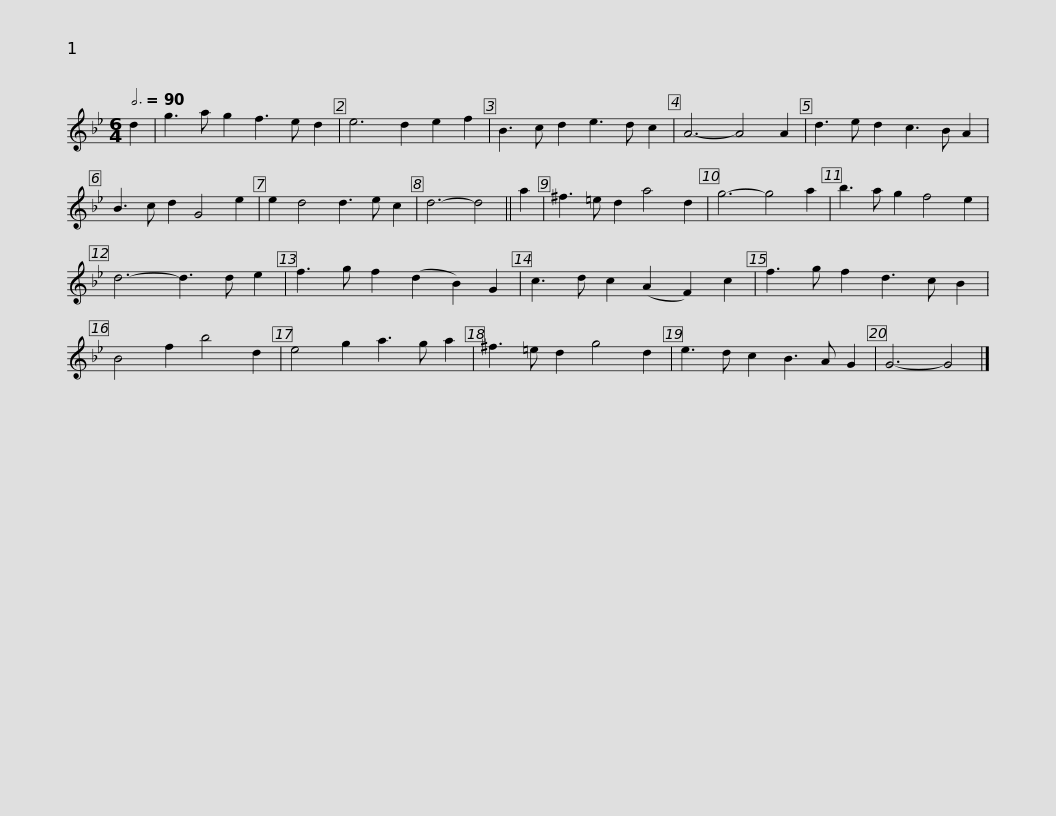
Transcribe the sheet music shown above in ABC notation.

X:1
L:1/8
Q:3/4=90
M:6/4
I:linebreak $
K:Gmin
V:1 treble
V:1
 d2 | g3 a g2 f3 e d2 | e6 d2 e2 f2 | B3 c d2 e3 d c2 | A6- A4 A2 | %5
 d3 e d2 c3 B A2 | B3 c d2 G4 e2 |$ e2 d4 d3 e c2 | d6- d4 || a2 | %10
 ^f3 =e d2 a4 d2 | g6- g4 a2 | b3 a g2 f4 e2 | d6- d3 d e2 | f3 g f2 (d2 B2) G2 |$ %15
 c3 d c2 (A2 F2) c2 | f3 g f2 d3 c B2 | B4 f2 b4 d2 | e4 g2 a3 g a2 | ^f3 =e d2 g4 d2 | %20
 e3 d c2 B3 A G2 | G6- G4 |] %22
